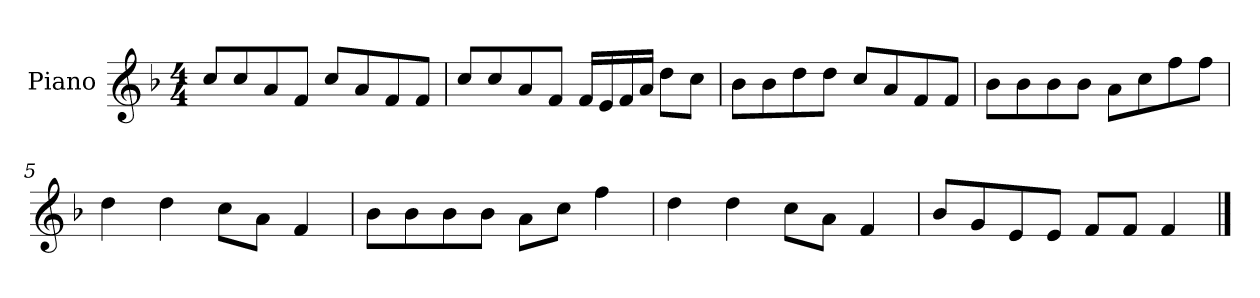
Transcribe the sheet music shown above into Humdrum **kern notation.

**kern
*part1
*staff1
*I"Piano
*I'P-no
*clefG2
*k[b-]
*M4/4
*MM90
=1
8cc/L
8cc/
8a/
8f/J
8cc/L
8a/
8f/
8f/J
=2
8cc/L
8cc/
8a/
8f/J
16f/LL
16e/
16f/
16a/JJ
8dd\L
8cc\J
=3
8b-\L
8b-\
8dd\
8dd\J
8cc/L
8a/
8f/
8f/J
=4
8b-\L
8b-\
8b-\
8b-\J
8a\L
8cc\
8ff\
8ff\J
=5
4dd\
4dd\
8cc\L
8a\J
4f/
!!LO:LB:g=z
=6
8b-\L
8b-\
8b-\
8b-\J
8a\L
8cc\J
4ff\
=7
4dd\
4dd\
8cc\L
8a\J
4f/
=8
8b-/L
8g/
8e/
8e/J
8f/L
8f/J
4f/
==
*-
